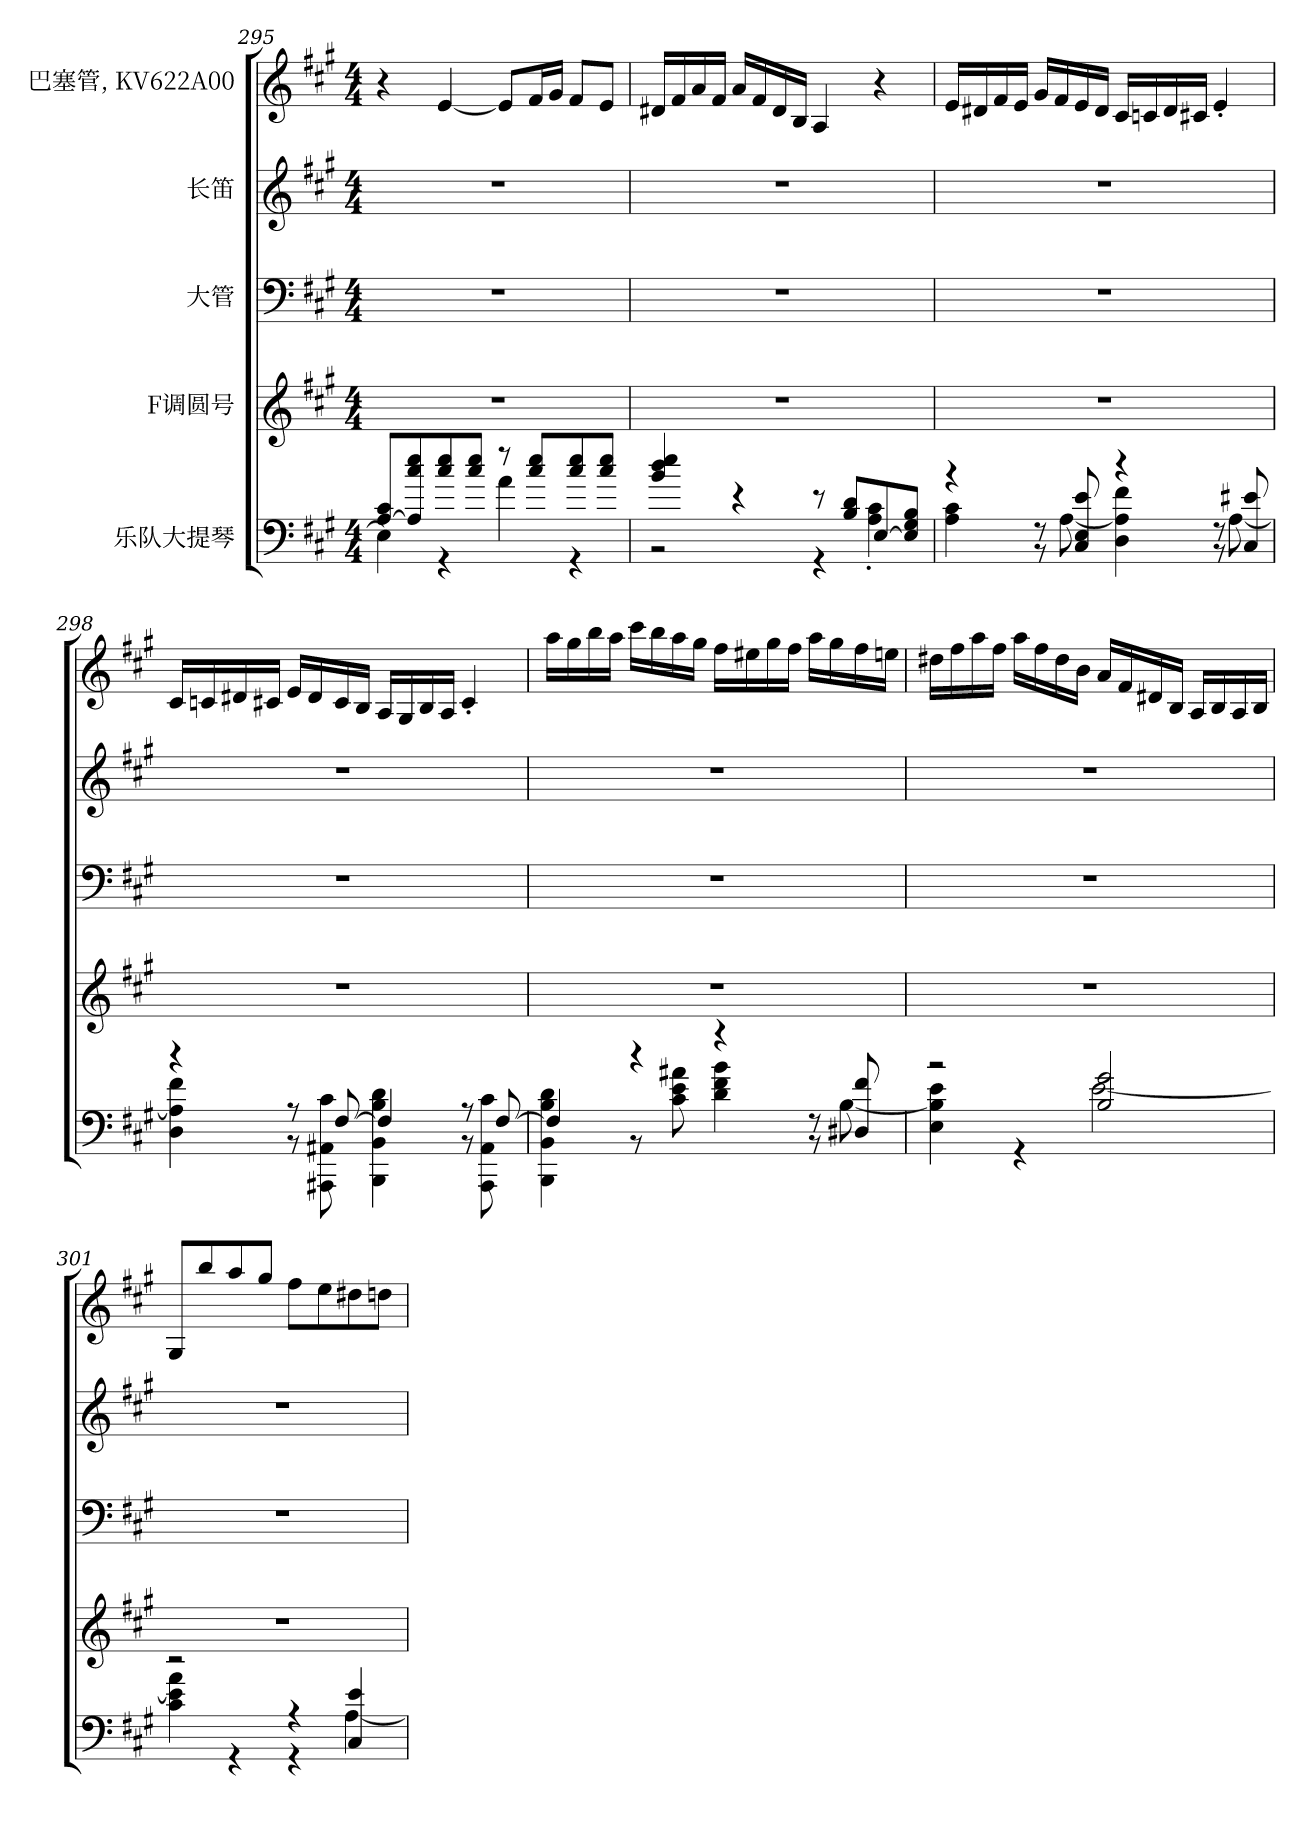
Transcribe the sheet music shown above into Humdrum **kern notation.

**kern	**kern	**kern	**kern	**kern
*part5	*part4	*part3	*part2	*part1
*staff5	*staff4	*staff3	*staff2	*staff1
*I"乐队大提琴	*I"F调圆号	*I"大管	*I"长笛	*I"巴塞管, KV622A00
*clefF4	*clefG2	*clefF4	*clefG2	*clefG2
*	*ITrd4c7	*	*	*ITrd4c7
*k[f#c#g#]	*k[f#c#]	*k[f#c#g#]	*k[f#c#g#]	*k[f#c#]
*M4/4	*M4/4	*M4/4	*M4/4	*M4/4
=295	=295	=295	=295	=295
*^	*	*	*	*
[8A/ 8c#/L	4E\]	1r	1r	1r	4r
8A/] 8cc#/ 8ee/	.	.	.	.	.
8cc#/ 8ee/	4r	.	.	.	[4A/
8cc#/ 8ee/J	.	.	.	.	.
8r	4a\	.	.	.	8A/L]
8cc#/ 8ee/L	.	.	.	.	16B/L
.	.	.	.	.	16c#/JJ
8cc#/ 8ee/	4r	.	.	.	8B/L
8cc#/ 8ee/J	.	.	.	.	8A/J
!!LO:LB:g=z
=296	=296	=296	=296	=296	=296
4b/ 4dd/ 4ee/	2r	1r	1r	1r	16G#X/LL
.	.	.	.	.	16B/
.	.	.	.	.	16d/
.	.	.	.	.	16B/JJ
4r	.	.	.	.	16d/LL
.	.	.	.	.	16B/
.	.	.	.	.	16G#/
.	.	.	.	.	16E/JJ
8r	4r	.	.	.	4D/
8B/ 8d/L	.	.	.	.	.
[8E/	4A\' 4c#\'	.	.	.	4r
8E/] 8G#/ 8B/J	.	.	.	.	.
=297	=297	=297	=297	=297	=297
4r	4A\ 4c#\	1r	1r	1r	16A/LL
.	.	.	.	.	16G#X/
.	.	.	.	.	16B/
.	.	.	.	.	16A/JJ
8r	8r	.	.	.	16c#/LL
.	.	.	.	.	16B/
8C#/ 8E/ 8e/	[8A\	.	.	.	16A/
.	.	.	.	.	16G#/JJ
4r	4D\ 4A\] 4f#\	.	.	.	16F#/LL
.	.	.	.	.	16Fn/
.	.	.	.	.	16G#/
.	.	.	.	.	16F#X/JJ
8r	8r	.	.	.	4A'/
8C#/ 8e#X/	[8A\	.	.	.	.
!!LO:PB:g=z
=298	=298	=298	=298	=298	=298
4r	4D\ 4A\] 4f#\	1r	1r	1r	16F#/LL
.	.	.	.	.	16Fn/
.	.	.	.	.	16G#X/
.	.	.	.	.	16F#X/JJ
8r	8r	.	.	.	16A/LL
.	.	.	.	.	16G#/
[8F#/	8AAA#X\ 8AA#X\ 8c#\	.	.	.	16F#/
.	.	.	.	.	16E/JJ
4F#/]	4BBB\ 4BB\ 4B\ 4d\	.	.	.	16D/LL
.	.	.	.	.	16C#/
.	.	.	.	.	16E/
.	.	.	.	.	16D/JJ
8r	8r	.	.	.	4F#'/
[8F#/	8AAA#\ 8AA#\ 8c#\	.	.	.	.
=299	=299	=299	=299	=299	=299
4F#/]	4BBB\ 4BB\ 4B\ 4d\	1r	1r	1r	16dd\LL
.	.	.	.	.	16cc#\
.	.	.	.	.	16ee\
.	.	.	.	.	16dd\JJ
4r	8r	.	.	.	16ff#\LL
.	.	.	.	.	16ee\
.	8c#\ 8e\ 8a#X\	.	.	.	16dd\
.	.	.	.	.	16cc#\JJ
4r	4d\ 4f#\ 4b\	.	.	.	16b\LL
.	.	.	.	.	16a#X\
.	.	.	.	.	16cc#\
.	.	.	.	.	16b\JJ
8r	8r	.	.	.	16dd\LL
.	.	.	.	.	16cc#\
8D#X/ 8f#/	[8B\	.	.	.	16b\
.	.	.	.	.	16an\JJ
!!LO:LB:g=z
=300	=300	=300	=300	=300	=300
2r	4E\ 4B\] 4e\	1r	1r	1r	16g#X\LL
.	.	.	.	.	16b\
.	.	.	.	.	16dd\
.	.	.	.	.	16b\JJ
.	4r	.	.	.	16dd\LL
.	.	.	.	.	16b\
.	.	.	.	.	16g#\
.	.	.	.	.	16e\JJ
2B/ 2g#/	[2e\	.	.	.	16d/LL
.	.	.	.	.	16B/
.	.	.	.	.	16G#X/
.	.	.	.	.	16E/JJ
.	.	.	.	.	16D/LL
.	.	.	.	.	16E/
.	.	.	.	.	16D/
.	.	.	.	.	16E/JJ
=301	=301	=301	=301	=301	=301
2r	4c#\ 4e\] 4a\	1r	1r	1r	8C#/L
.	.	.	.	.	8ee/
.	4r	.	.	.	8dd/
.	.	.	.	.	8cc#/J
4r	4r	.	.	.	8b\L
.	.	.	.	.	8a\
4C#/ 4e/	[4A\	.	.	.	8g#X\
.	.	.	.	.	8gn\J
*v	*v	*	*	*	*
=	=	=	=	=
*-	*-	*-	*-	*-
